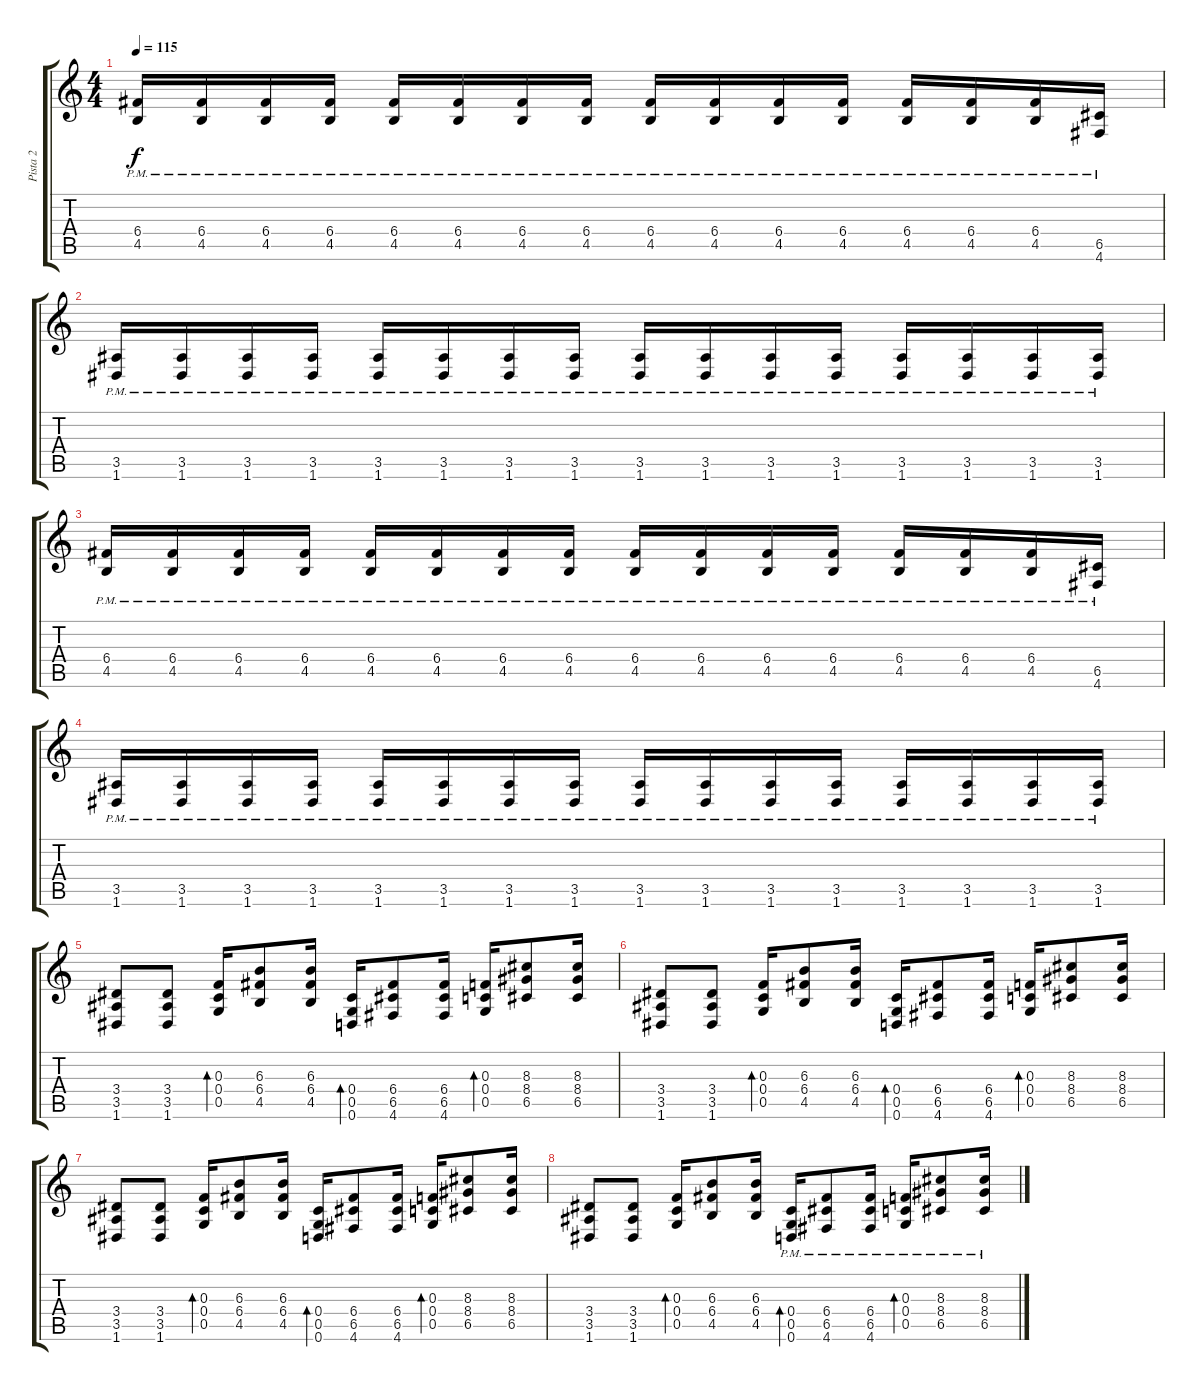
\track ("Pista 2" "Pista 2") {instrument distortionguitar}
\staff {score tabs}
\tuning (D4 A3 F3 C3 G2 D2) {hide}
\ts (4 4)
\tempo 115
\clef g2
\ks c
(6.4{pm} 4.5{pm}).16{dy f} (6.4{pm} 4.5{pm}).16 (6.4{pm} 4.5{pm}).16 (6.4{pm} 4.5{pm}).16 (6.4{pm} 4.5{pm}).16 (6.4{pm} 4.5{pm}).16 (6.4{pm} 4.5{pm}).16 (6.4{pm} 4.5{pm}).16 (6.4{pm} 4.5{pm}).16 (6.4{pm} 4.5{pm}).16 (6.4{pm} 4.5{pm}).16 (6.4{pm} 4.5{pm}).16 (6.4{pm} 4.5{pm}).16 (6.4{pm} 4.5{pm}).16 (6.4{pm} 4.5{pm}).16 (6.5{pm} 4.6{pm}).16 |
(3.5{pm} 1.6{pm}).16 (3.5{pm} 1.6{pm}).16 (3.5{pm} 1.6{pm}).16 (3.5{pm} 1.6{pm}).16 (3.5{pm} 1.6{pm}).16 (3.5{pm} 1.6{pm}).16 (3.5{pm} 1.6{pm}).16 (3.5{pm} 1.6{pm}).16 (3.5{pm} 1.6{pm}).16 (3.5{pm} 1.6{pm}).16 (3.5{pm} 1.6{pm}).16 (3.5{pm} 1.6{pm}).16 (3.5{pm} 1.6{pm}).16 (3.5{pm} 1.6{pm}).16 (3.5{pm} 1.6{pm}).16 (3.5{pm} 1.6{pm}).16 |
(6.4{pm} 4.5{pm}).16 (6.4{pm} 4.5{pm}).16 (6.4{pm} 4.5{pm}).16 (6.4{pm} 4.5{pm}).16 (6.4{pm} 4.5{pm}).16 (6.4{pm} 4.5{pm}).16 (6.4{pm} 4.5{pm}).16 (6.4{pm} 4.5{pm}).16 (6.4{pm} 4.5{pm}).16 (6.4{pm} 4.5{pm}).16 (6.4{pm} 4.5{pm}).16 (6.4{pm} 4.5{pm}).16 (6.4{pm} 4.5{pm}).16 (6.4{pm} 4.5{pm}).16 (6.4{pm} 4.5{pm}).16 (6.5{pm} 4.6{pm}).16 |
(3.5{pm} 1.6{pm}).16 (3.5{pm} 1.6{pm}).16 (3.5{pm} 1.6{pm}).16 (3.5{pm} 1.6{pm}).16 (3.5{pm} 1.6{pm}).16 (3.5{pm} 1.6{pm}).16 (3.5{pm} 1.6{pm}).16 (3.5{pm} 1.6{pm}).16 (3.5{pm} 1.6{pm}).16 (3.5{pm} 1.6{pm}).16 (3.5{pm} 1.6{pm}).16 (3.5{pm} 1.6{pm}).16 (3.5{pm} 1.6{pm}).16 (3.5{pm} 1.6{pm}).16 (3.5{pm} 1.6{pm}).16 (3.5{pm} 1.6{pm}).16 |
(3.4 3.5 1.6).8 (3.4 3.5 1.6).8 (0.3 0.4 0.5).16{bd 120} (6.3 6.4 4.5).8 (6.3 6.4 4.5).16 (0.4 0.5 0.6).16{bd 120} (6.4 6.5 4.6).8 (6.4 6.5 4.6).16 (0.3 0.4 0.5).16{bd 120} (8.3 8.4 6.5).8 (8.3 8.4 6.5).16 |
(3.4 3.5 1.6).8 (3.4 3.5 1.6).8 (0.3 0.4 0.5).16{bd 120} (6.3 6.4 4.5).8 (6.3 6.4 4.5).16 (0.4 0.5 0.6).16{bd 120} (6.4 6.5 4.6).8 (6.4 6.5 4.6).16 (0.3 0.4 0.5).16{bd 120} (8.3 8.4 6.5).8 (8.3 8.4 6.5).16 |
(3.4 3.5 1.6).8 (3.4 3.5 1.6).8 (0.3 0.4 0.5).16{bd 120} (6.3 6.4 4.5).8 (6.3 6.4 4.5).16 (0.4 0.5 0.6).16{bd 120} (6.4 6.5 4.6).8 (6.4 6.5 4.6).16 (0.3 0.4 0.5).16{bd 120} (8.3 8.4 6.5).8 (8.3 8.4 6.5).16 |
(3.4 3.5 1.6).8 (3.4 3.5 1.6).8 (0.3 0.4 0.5).16{bd 120} (6.3 6.4 4.5).8 (6.3 6.4 4.5).16 (0.4{pm} 0.5{pm} 0.6{pm}).16{bd 120} (6.4{pm} 6.5{pm} 4.6{pm}).8 (6.4{pm} 6.5{pm} 4.6{pm}).16 (0.3{pm} 0.4{pm} 0.5{pm}).16{bd 120} (8.3{pm} 8.4{pm} 6.5{pm}).8 (8.3{pm} 8.4{pm} 6.5{pm}).16
